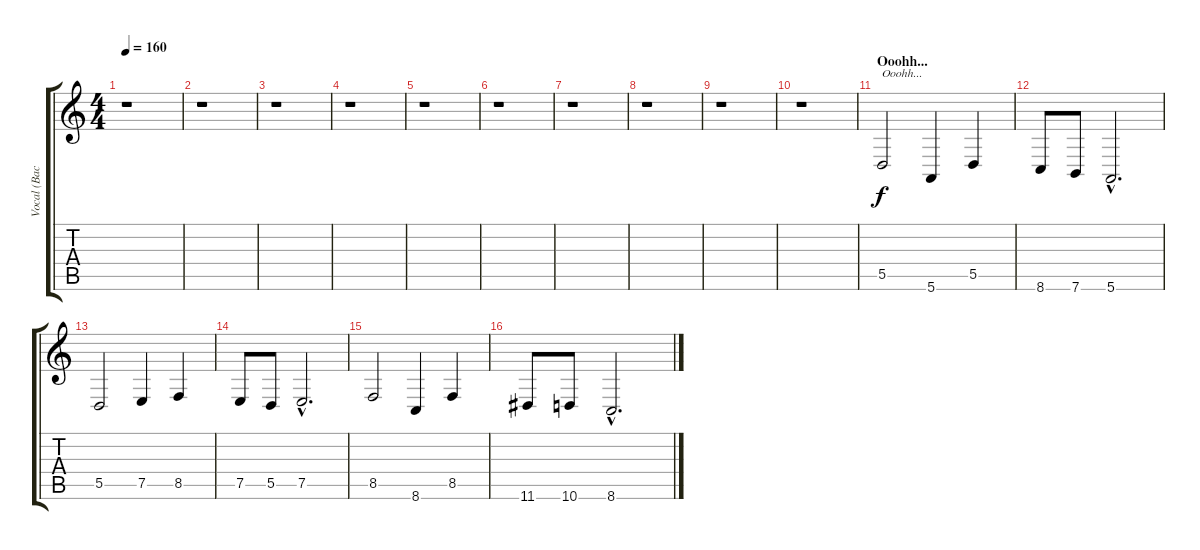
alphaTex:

\track ("Vocal (Backing)" "Vocal (Bac") {instrument oboe}
\staff {score tabs}
\tuning (E4 B3 G3 D3 A2 E2) {hide}
\ts (4 4)
\tempo 160
\clef g2
\ks c
r.1{dy f} |
r.1 |
r.1 |
r.1 |
r.1 |
r.1 |
r.1 |
r.1 |
r.1 |
r.1 |
\section ("" "Ooohh...")
5.5.2{txt "Ooohh..." volume 7 instrument choiraahs} 5.6.4 5.5.4 |
8.6.8 7.6.8 5.6{hac}.2{d} |
5.5.2 7.5.4 8.5.4 |
7.5.8 5.5.8 7.5{hac}.2{d} |
8.5.2 8.6.4 8.5.4 |
11.6.8 10.6.8 8.6{hac}.2{d}
